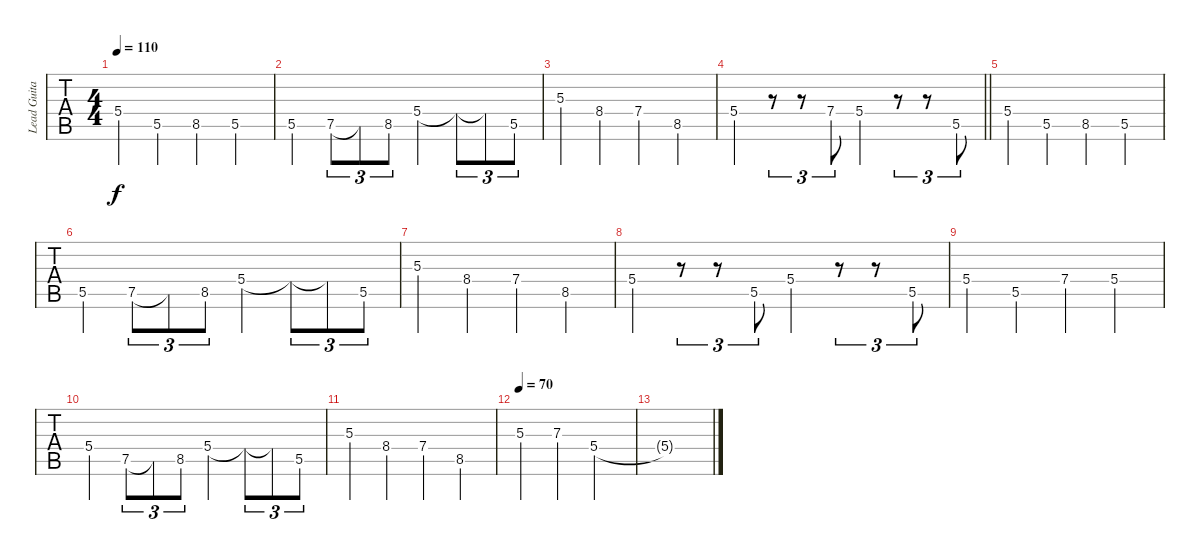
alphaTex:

\track ("Lead Guitar" "Lead Guita") {instrument acousticguitarsteel}
\staff {tabs}
\tuning (E4 B3 G3 D3 A2 E2) {hide}
\ts (4 4)
\tempo 110
\clef g2
\ks f
5.4.4{dy f} 5.5.4 8.5.4 5.5.4 |
5.5.4 7.5.8{tu (3 2)} 7.5{t}.8{tu (3 2)} 8.5.8{tu (3 2)} 5.4.4 5.4{t}.8{tu (3 2)} 5.4{t}.8{tu (3 2)} 5.5.8{tu (3 2)} |
5.3.4 8.4.4 7.4.4 8.5.4 |
\barLineRight lightlight
5.4.4 r.8{tu (3 2)} r.8{tu (3 2)} 7.4.8{tu (3 2)} 5.4.4 r.8{tu (3 2)} r.8{tu (3 2)} 5.5.8{tu (3 2)} |
\section ("" "")
5.4.4 5.5.4 8.5.4 5.5.4 |
5.5.4 7.5.8{tu (3 2)} 7.5{t}.8{tu (3 2)} 8.5.8{tu (3 2)} 5.4.4 5.4{t}.8{tu (3 2)} 5.4{t}.8{tu (3 2)} 5.5.8{tu (3 2)} |
5.3.4 8.4.4 7.4.4 8.5.4 |
5.4.4 r.8{tu (3 2)} r.8{tu (3 2)} 5.5.8{tu (3 2)} 5.4.4 r.8{tu (3 2)} r.8{tu (3 2)} 5.5.8{tu (3 2)} |
5.4.4 5.5.4 7.4.4 5.4.4 |
5.4.4 7.5.8{tu (3 2)} 7.5{t}.8{tu (3 2)} 8.5.8{tu (3 2)} 5.4.4 5.4{t}.8{tu (3 2)} 5.4{t}.8{tu (3 2)} 5.5.8{tu (3 2)} |
5.3.4 8.4.4 7.4.4 8.5.4 |
\tempo 70
5.3.4 7.3.4 5.4.2 |
5.4{t}.1
